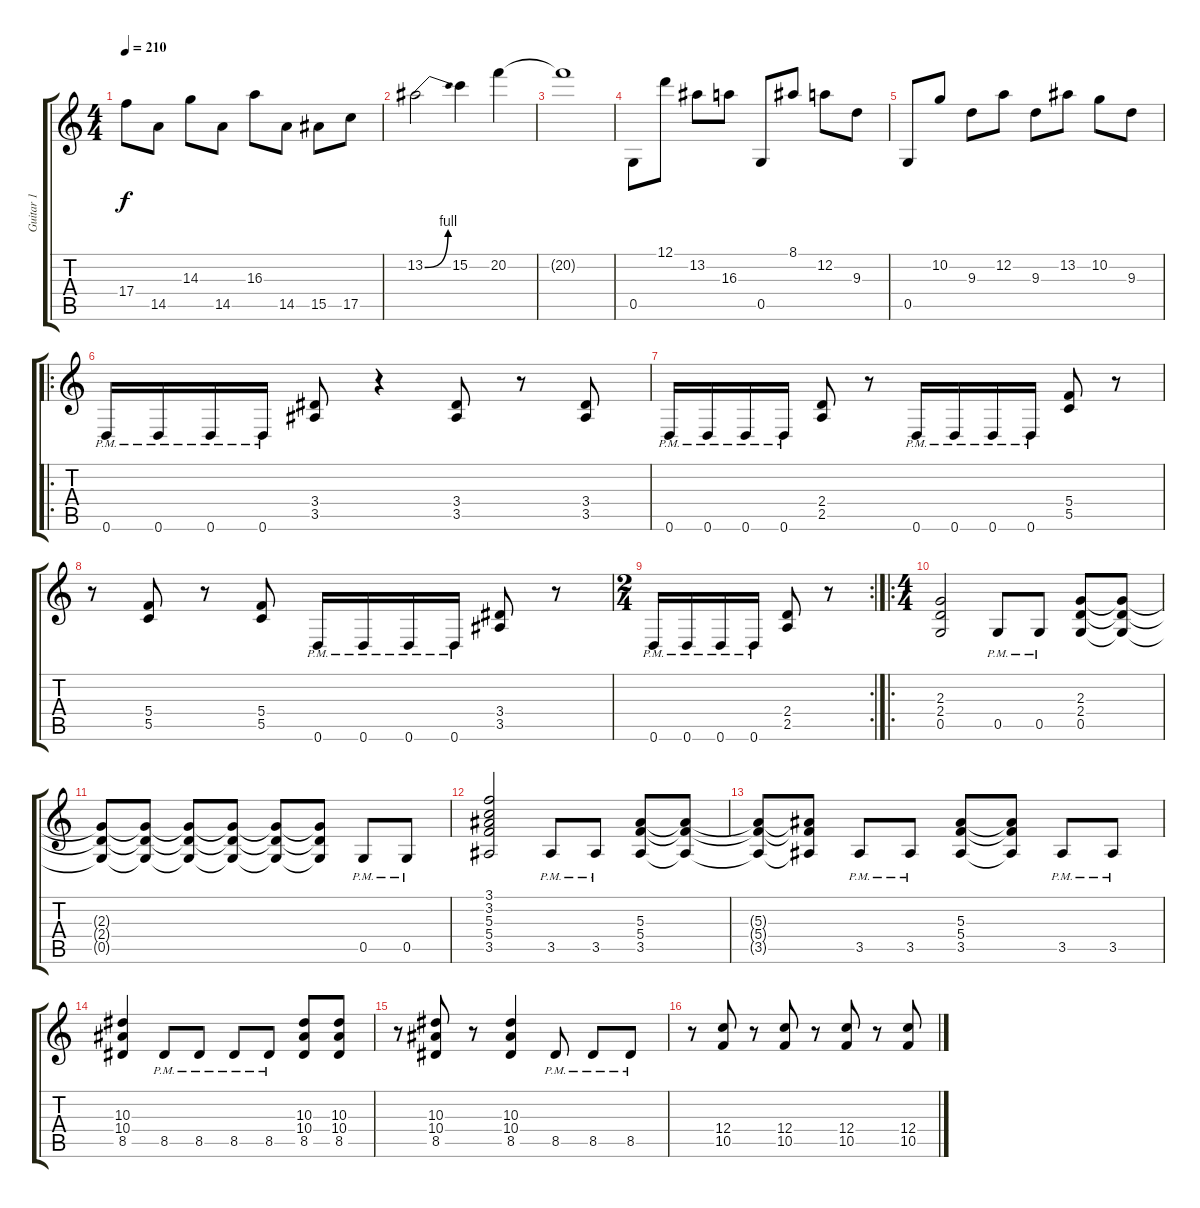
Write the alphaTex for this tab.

\track ("Guitar 1" "Guitar 1") {instrument distortionguitar}
\staff {score tabs}
\tuning (D4 A3 F3 C3 G2 D2) {hide}
\ts (4 4)
\tempo 210
\clef g2
\ks c
17.4.8{dy f} 14.5.8 14.3.8 14.5.8 16.3.8 14.5.8 15.5.8 17.5.8 |
13.2{be (bend 0 0 60 4)}.2 15.2.4 20.2.4 |
20.2{t}.1 |
0.5.8{volume 10} 12.1.8 13.2.8 16.3.8 0.5.8 8.1.8 12.2.8 9.3.8 |
0.5.8 10.2.8 9.3.8 12.2.8 9.3.8 13.2.8 10.2.8 9.3.8 |
\ro
0.6{pm}.16{volume 16} 0.6{pm}.16 0.6{pm}.16 0.6{pm}.16 (3.4 3.5).8 r.4 (3.4 3.5).8 r.8 (3.4 3.5).8 |
0.6{pm}.16 0.6{pm}.16 0.6{pm}.16 0.6{pm}.16 (2.4 2.5).8 r.8 0.6{pm}.16 0.6{pm}.16 0.6{pm}.16 0.6{pm}.16 (5.4 5.5).8 r.8 |
r.8 (5.4 5.5).8 r.8 (5.4 5.5).8 0.6{pm}.16 0.6{pm}.16 0.6{pm}.16 0.6{pm}.16 (3.4 3.5).8 r.8 |
\rc 2
\ts (2 4)
0.6{pm}.16 0.6{pm}.16 0.6{pm}.16 0.6{pm}.16 (2.4 2.5).8 r.8 |
\ro
\ts (4 4)
(2.3 2.4 0.5).2{balance 8} 0.5{pm}.8 0.5{pm}.8 (2.3 2.4 0.5).8 (2.3{t} 2.4{t} 0.5{t}).8 |
(2.3{t} 2.4{t} 0.5{t}).8 (2.3{t} 2.4{t} 0.5{t}).8 (2.3{t} 2.4{t} 0.5{t}).8 (2.3{t} 2.4{t} 0.5{t}).8 (2.3{t} 2.4{t} 0.5{t}).8 (2.3{t} 2.4{t} 0.5{t}).8 0.5{pm}.8 0.5{pm}.8 |
(3.1 3.2 5.3 5.4 3.5).2 3.5{pm}.8 3.5{pm}.8 (5.3 5.4 3.5).8 (5.3{t} 5.4{t} 3.5{t}).8 |
(5.3{t} 5.4{t} 3.5{t}).8 (5.3{t} 5.4{t} 3.5{t}).8 3.5{pm}.8 3.5{pm}.8 (5.3 5.4 3.5).8 (5.3{t} 5.4{t} 3.5{t}).8 3.5{pm}.8 3.5{pm}.8 |
(10.3 10.4 8.5).4 8.5{pm}.8 8.5{pm}.8 8.5{pm}.8 8.5{pm}.8 (10.3 10.4 8.5).8 (10.3 10.4 8.5).8 |
r.8 (10.3 10.4 8.5).8 r.8 (10.3 10.4 8.5).4 8.5{pm}.8 8.5{pm}.8 8.5{pm}.8 |
r.8 (12.4 10.5).8 r.8 (12.4 10.5).8 r.8 (12.4 10.5).8 r.8 (12.4 10.5).8
